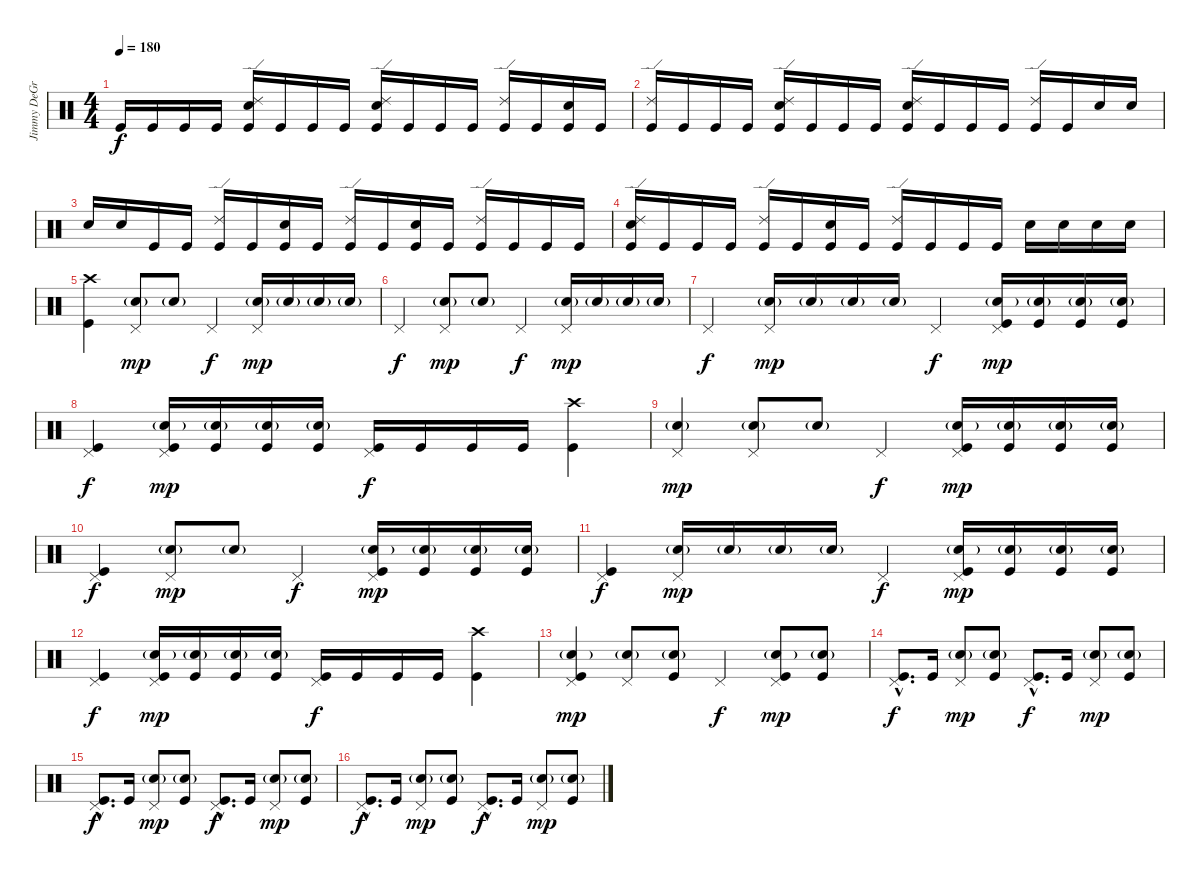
\track ("Jimmy DeGrasso" "Jimmy DeGr") {instrument percussion}
\staff {score}
\articulation defaults
\ts (4 4)
\tempo 180
\clef neutral
\ks c "Kick (hit)".16{dy f} "Kick (hit)".16 "Kick (hit)".16 "Kick (hit)".16
("Ride (edge) 2" "Snare (hit) 2" "Kick (hit)").16 "Kick (hit)".16 "Kick (hit)".16 "Kick (hit)".16 ("Ride (edge) 2" "Snare (hit) 2" "Kick (hit)").16 "Kick (hit)".16 "Kick (hit)".16 "Kick (hit)".16 ("Ride (edge) 2" "Kick (hit)").16 "Kick (hit)".16 ("Snare (hit) 2" "Kick (hit)").16 "Kick (hit)".16 |
("Ride (edge) 2" "Kick (hit)").16 "Kick (hit)".16 "Kick (hit)".16 "Kick (hit)".16 ("Ride (edge) 2" "Snare (hit) 2" "Kick (hit)").16 "Kick (hit)".16 "Kick (hit)".16 "Kick (hit)".16 ("Ride (edge) 2" "Snare (hit) 2" "Kick (hit)").16 "Kick (hit)".16 "Kick (hit)".16 "Kick (hit)".16 ("Ride (edge) 2" "Kick (hit)").16 "Kick (hit)".16 "Snare (hit) 2".16 "Snare (hit) 2".16 |
"Snare (hit) 2".16 "Snare (hit) 2".16 "Kick (hit)".16 "Kick (hit)".16 ("Ride (edge) 2" "Kick (hit)").16 "Kick (hit)".16 ("Snare (hit) 2" "Kick (hit)").16 "Kick (hit)".16 ("Ride (edge) 2" "Kick (hit)").16 "Kick (hit)".16 ("Snare (hit) 2" "Kick (hit)").16 "Kick (hit)".16 ("Ride (edge) 2" "Kick (hit)").16 "Kick (hit)".16 "Kick (hit)".16 "Kick (hit)".16 |
("Ride (edge) 2" "Snare (hit) 2" "Kick (hit)").16 "Kick (hit)".16 "Kick (hit)".16 "Kick (hit)".16 ("Ride (edge) 2" "Kick (hit)").16 "Kick (hit)".16 ("Snare (hit) 2" "Kick (hit)").16 "Kick (hit)".16 ("Ride (edge) 2" "Kick (hit)").16 "Kick (hit)".16 "Kick (hit)".16 "Kick (hit)".16 "Snare (hit) 2".16 "Snare (hit) 2".16 "Snare (hit) 2".16 "Snare (hit) 2".16 |
("Crash high (hit)" "Kick (hit)").4 ("Pedal Hi-Hat (hit)" "Snare (hit) 2"{g}).8{dy mp} "Snare (hit) 2"{g}.8 "Pedal Hi-Hat (hit)".4{dy f} ("Pedal Hi-Hat (hit)" "Snare (hit) 2"{g}).16{dy mp} "Snare (hit) 2"{g}.16 "Snare (hit) 2"{g}.16 "Snare (hit) 2"{g}.16 |
"Pedal Hi-Hat (hit)".4{dy f} ("Pedal Hi-Hat (hit)" "Snare (hit) 2"{g}).8{dy mp} "Snare (hit) 2"{g}.8 "Pedal Hi-Hat (hit)".4{dy f} ("Pedal Hi-Hat (hit)" "Snare (hit) 2"{g}).16{dy mp} "Snare (hit) 2"{g}.16 "Snare (hit) 2"{g}.16 "Snare (hit) 2"{g}.16 |
"Pedal Hi-Hat (hit)".4{dy f} ("Pedal Hi-Hat (hit)" "Snare (hit) 2"{g}).16{dy mp} "Snare (hit) 2"{g}.16 "Snare (hit) 2"{g}.16 "Snare (hit) 2"{g}.16 "Pedal Hi-Hat (hit)".4{dy f} ("Pedal Hi-Hat (hit)" "Snare (hit) 2"{g} "Kick (hit)").16{dy mp} ("Snare (hit) 2"{g} "Kick (hit)").16 ("Snare (hit) 2"{g} "Kick (hit)").16 ("Snare (hit) 2"{g} "Kick (hit)").16 |
("Pedal Hi-Hat (hit)" "Kick (hit)").4{dy f} ("Pedal Hi-Hat (hit)" "Snare (hit) 2"{g} "Kick (hit)").16{dy mp} ("Snare (hit) 2"{g} "Kick (hit)").16 ("Snare (hit) 2"{g} "Kick (hit)").16 ("Snare (hit) 2"{g} "Kick (hit)").16 ("Pedal Hi-Hat (hit)" "Kick (hit)").16{dy f} "Kick (hit)".16 "Kick (hit)".16 "Kick (hit)".16 ("Crash high (hit)" "Kick (hit)").4 |
("Pedal Hi-Hat (hit)" "Snare (hit) 2"{g}).4{dy mp} ("Pedal Hi-Hat (hit)" "Snare (hit) 2"{g}).8 "Snare (hit) 2"{g}.8 "Pedal Hi-Hat (hit)".4{dy f} ("Pedal Hi-Hat (hit)" "Snare (hit) 2"{g} "Kick (hit)").16{dy mp} ("Snare (hit) 2"{g} "Kick (hit)").16 ("Snare (hit) 2"{g} "Kick (hit)").16 ("Snare (hit) 2"{g} "Kick (hit)").16 |
("Pedal Hi-Hat (hit)" "Kick (hit)").4{dy f} ("Pedal Hi-Hat (hit)" "Snare (hit) 2"{g}).8{dy mp} "Snare (hit) 2"{g}.8 "Pedal Hi-Hat (hit)".4{dy f} ("Pedal Hi-Hat (hit)" "Snare (hit) 2"{g} "Kick (hit)").16{dy mp} ("Snare (hit) 2"{g} "Kick (hit)").16 ("Snare (hit) 2"{g} "Kick (hit)").16 ("Snare (hit) 2"{g} "Kick (hit)").16 |
("Pedal Hi-Hat (hit)" "Kick (hit)").4{dy f} ("Pedal Hi-Hat (hit)" "Snare (hit) 2"{g}).16{dy mp} "Snare (hit) 2"{g}.16 "Snare (hit) 2"{g}.16 "Snare (hit) 2"{g}.16 "Pedal Hi-Hat (hit)".4{dy f} ("Pedal Hi-Hat (hit)" "Snare (hit) 2"{g} "Kick (hit)").16{dy mp} ("Snare (hit) 2"{g} "Kick (hit)").16 ("Snare (hit) 2"{g} "Kick (hit)").16 ("Snare (hit) 2"{g} "Kick (hit)").16 |
("Pedal Hi-Hat (hit)" "Kick (hit)").4{dy f} ("Pedal Hi-Hat (hit)" "Snare (hit) 2"{g} "Kick (hit)").16{dy mp} ("Snare (hit) 2"{g} "Kick (hit)").16 ("Snare (hit) 2"{g} "Kick (hit)").16 ("Snare (hit) 2"{g} "Kick (hit)").16 ("Pedal Hi-Hat (hit)" "Kick (hit)").16{dy f} "Kick (hit)".16 "Kick (hit)".16 "Kick (hit)".16 ("Crash high (hit)" "Kick (hit)").4 |
("Pedal Hi-Hat (hit)" "Snare (hit) 2"{g} "Kick (hit)").4{dy mp} ("Pedal Hi-Hat (hit)" "Snare (hit) 2"{g}).8 ("Snare (hit) 2"{g} "Kick (hit)").8 "Pedal Hi-Hat (hit)".4{dy f} ("Pedal Hi-Hat (hit)" "Snare (hit) 2"{g} "Kick (hit)").8{dy mp} ("Snare (hit) 2"{g} "Kick (hit)").8 |
("Pedal Hi-Hat (hit)"{hac} "Kick (hit)"{hac}).8{d dy f} "Kick (hit)".16 ("Pedal Hi-Hat (hit)" "Snare (hit) 2"{g}).8{dy mp} ("Snare (hit) 2"{g} "Kick (hit)").8 ("Pedal Hi-Hat (hit)"{hac} "Kick (hit)"{hac}).8{d dy f} "Kick (hit)".16 ("Pedal Hi-Hat (hit)" "Snare (hit) 2"{g}).8{dy mp} ("Snare (hit) 2"{g} "Kick (hit)").8 |
("Pedal Hi-Hat (hit)"{hac} "Kick (hit)"{hac}).8{d dy f} "Kick (hit)".16 ("Pedal Hi-Hat (hit)" "Snare (hit) 2"{g}).8{dy mp} ("Snare (hit) 2"{g} "Kick (hit)").8 ("Pedal Hi-Hat (hit)"{hac} "Kick (hit)"{hac}).8{d dy f} "Kick (hit)".16 ("Pedal Hi-Hat (hit)" "Snare (hit) 2"{g}).8{dy mp} ("Snare (hit) 2"{g} "Kick (hit)").8 |
("Pedal Hi-Hat (hit)"{hac} "Kick (hit)"{hac}).8{d dy f} "Kick (hit)".16 ("Pedal Hi-Hat (hit)" "Snare (hit) 2"{g}).8{dy mp} ("Snare (hit) 2"{g} "Kick (hit)").8 ("Pedal Hi-Hat (hit)"{hac} "Kick (hit)"{hac}).8{d dy f} "Kick (hit)".16 ("Pedal Hi-Hat (hit)" "Snare (hit) 2"{g}).8{dy mp} ("Snare (hit) 2"{g} "Kick (hit)").8
